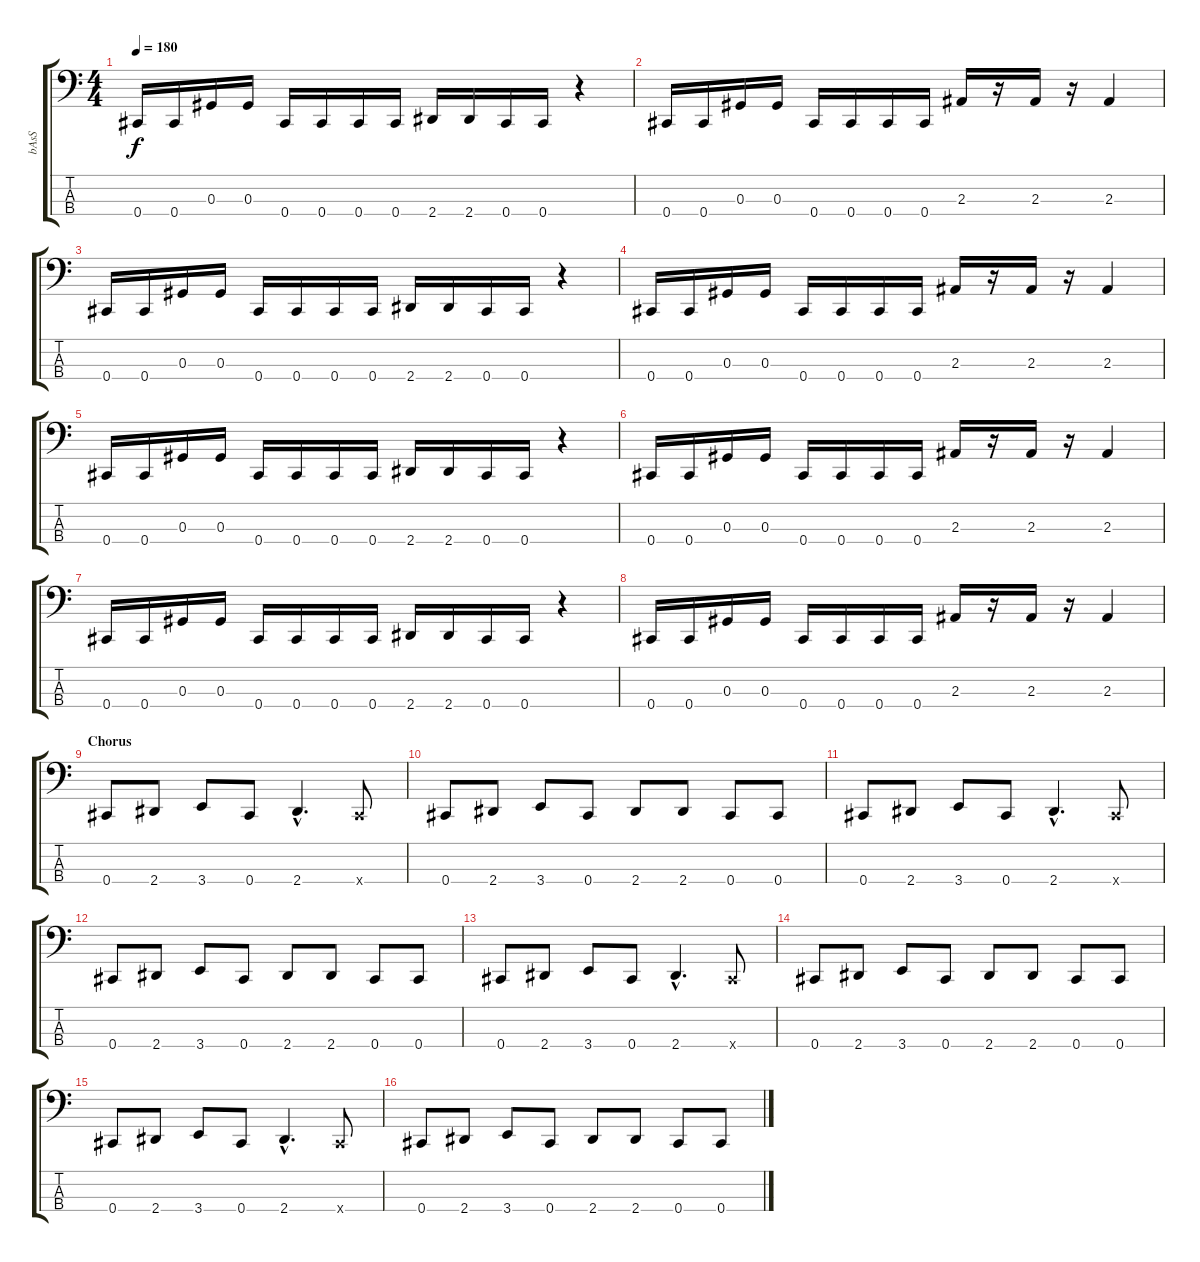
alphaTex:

\track ("bAsS" "bAsS") {instrument electricbassfinger}
\staff {score tabs}
\tuning (Gb2 Db2 Ab1 Db1) {hide}
\ts (4 4)
\tempo 180
\clef f4
\ks c
0.4.16{dy f} 0.4.16 0.3.16 0.3.16 0.4.16 0.4.16 0.4.16 0.4.16 2.4.16 2.4.16 0.4.16 0.4.16 r.4 |
0.4.16 0.4.16 0.3.16 0.3.16 0.4.16 0.4.16 0.4.16 0.4.16 2.3.16 r.16 2.3.16 r.16 2.3.4 |
0.4.16 0.4.16 0.3.16 0.3.16 0.4.16 0.4.16 0.4.16 0.4.16 2.4.16 2.4.16 0.4.16 0.4.16 r.4 |
0.4.16 0.4.16 0.3.16 0.3.16 0.4.16 0.4.16 0.4.16 0.4.16 2.3.16 r.16 2.3.16 r.16 2.3.4 |
0.4.16 0.4.16 0.3.16 0.3.16 0.4.16 0.4.16 0.4.16 0.4.16 2.4.16 2.4.16 0.4.16 0.4.16 r.4 |
0.4.16 0.4.16 0.3.16 0.3.16 0.4.16 0.4.16 0.4.16 0.4.16 2.3.16 r.16 2.3.16 r.16 2.3.4 |
0.4.16 0.4.16 0.3.16 0.3.16 0.4.16 0.4.16 0.4.16 0.4.16 2.4.16 2.4.16 0.4.16 0.4.16 r.4 |
0.4.16 0.4.16 0.3.16 0.3.16 0.4.16 0.4.16 0.4.16 0.4.16 2.3.16 r.16 2.3.16 r.16 2.3.4 |
\section ("" "Chorus")
0.4.8 2.4.8 3.4.8 0.4.8 2.4{hac}.4{d} 0.4{x}.8 |
0.4.8 2.4.8 3.4.8 0.4.8 2.4.8 2.4.8 0.4.8 0.4.8 |
0.4.8 2.4.8 3.4.8 0.4.8 2.4{hac}.4{d} 0.4{x}.8 |
0.4.8 2.4.8 3.4.8 0.4.8 2.4.8 2.4.8 0.4.8 0.4.8 |
0.4.8 2.4.8 3.4.8 0.4.8 2.4{hac}.4{d} 0.4{x}.8 |
0.4.8 2.4.8 3.4.8 0.4.8 2.4.8 2.4.8 0.4.8 0.4.8 |
0.4.8 2.4.8 3.4.8 0.4.8 2.4{hac}.4{d} 0.4{x}.8 |
0.4.8 2.4.8 3.4.8 0.4.8 2.4.8 2.4.8 0.4.8 0.4.8
